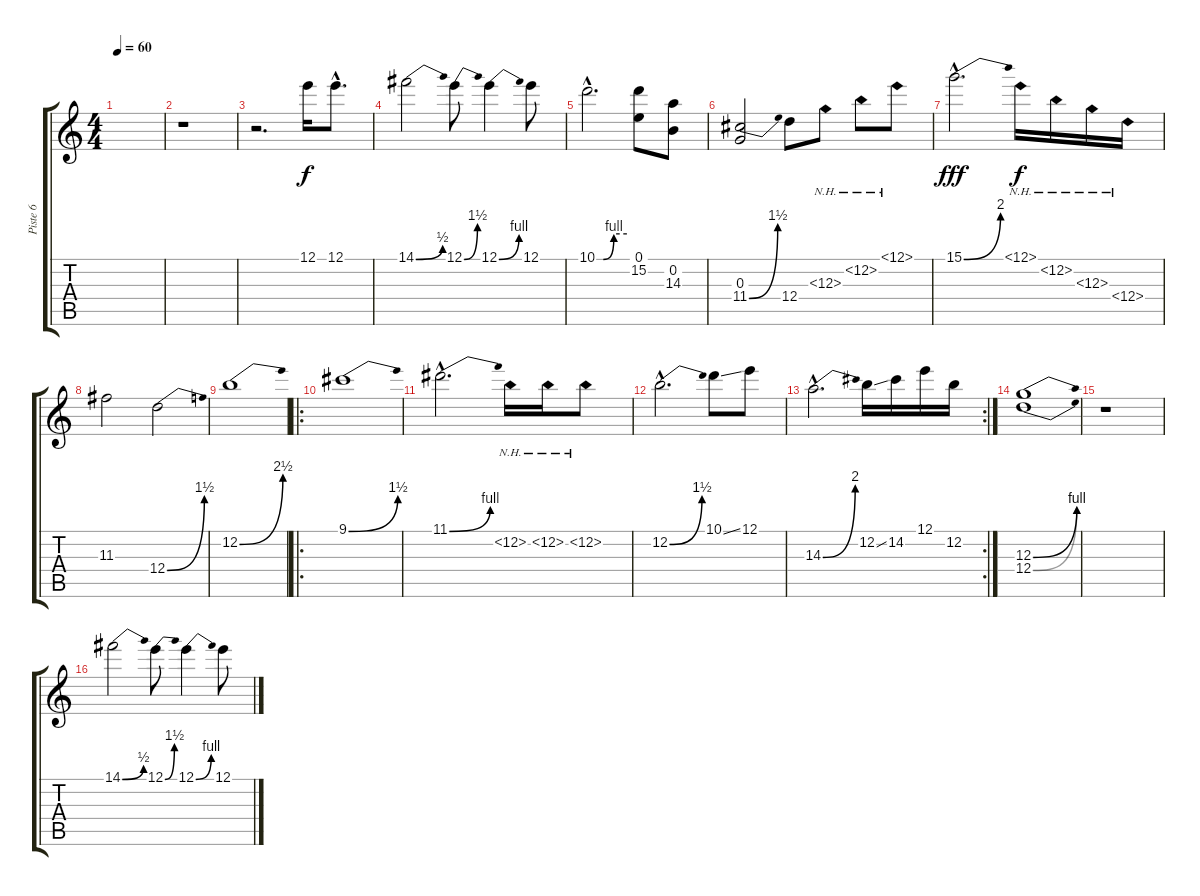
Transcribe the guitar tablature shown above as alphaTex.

\track ("Piste 6" "Piste 6") {instrument electricguitarjazz}
\staff {score tabs}
\tuning (E4 B3 G3 D3 A2 E2) {hide}
\ts (4 4)
\tempo 60
\clef g2
\ks c
|
r.1 |
r.2{d} 12.1.16 12.1{hac}.8{d} |
14.1{be (bend 0 0 60 2)}.2 12.1{be (bend 0 0 60 6)}.8 12.1{be (bend 0 0 60 4)}.4 12.1.8 |
10.1{be (custom 0 0 13 0 34 4 60 4) hac}.2{d} (0.1 15.2).8 (0.2 14.3).8 |
(0.3 11.4{be (bend 0 0 60 6)}).2 12.4.8 12.3{nh}.8 12.2{nh}.8 12.1{nh}.8 |
15.1{be (bend 0 0 60 8) hac}.2{d dy fff} 12.1{nh}.16{dy f} 12.2{nh}.16 12.3{nh}.16 12.4{nh}.16 |
11.3.2 12.4{be (bend 0 0 60 6)}.2 |
12.2{be (bend 0 0 60 10)}.1 |
\ro
9.1{be (bend 0 0 60 6)}.1 |
11.1{be (bend 0 0 60 4) hac}.2{d} 12.2{nh}.16 12.2{nh}.16 12.2{nh}.8 |
12.2{be (bend 0 0 60 6) hac}.2{d} 10.1{ss}.8 12.1.8 |
\rc 2
14.3{be (bend 0 0 60 8) hac}.2{d} 12.2{ss}.16 14.2.16 12.1.16 12.2.16 |
(12.3{be (bend 0 0 60 4)} 12.4{be (bend 0 0 60 4)}).1 |
r.1 |
14.1{be (bend 0 0 60 2)}.2 12.1{be (bend 0 0 60 6)}.8 12.1{be (bend 0 0 60 4)}.4 12.1.8
